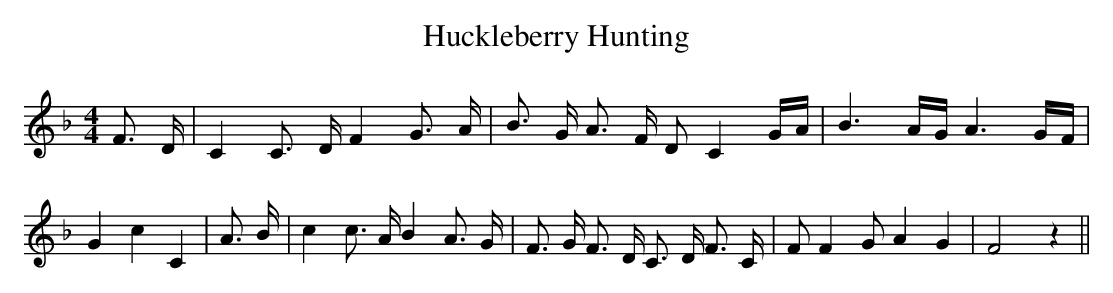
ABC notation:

X:1
T:Huckleberry Hunting
M:4/4
L:1/16
K:F
 F3 D| C4 C3 D F4 G3 A| B3 G A3 F D2 C4 GA| B6 AG A6 GF| G4 c4 C4|\
 A3 B| c4 c3 A B4 A3 G| F3 G F3 D C3 D F3 C| F2 F4 G2 A4 G4| F8 z4||\
